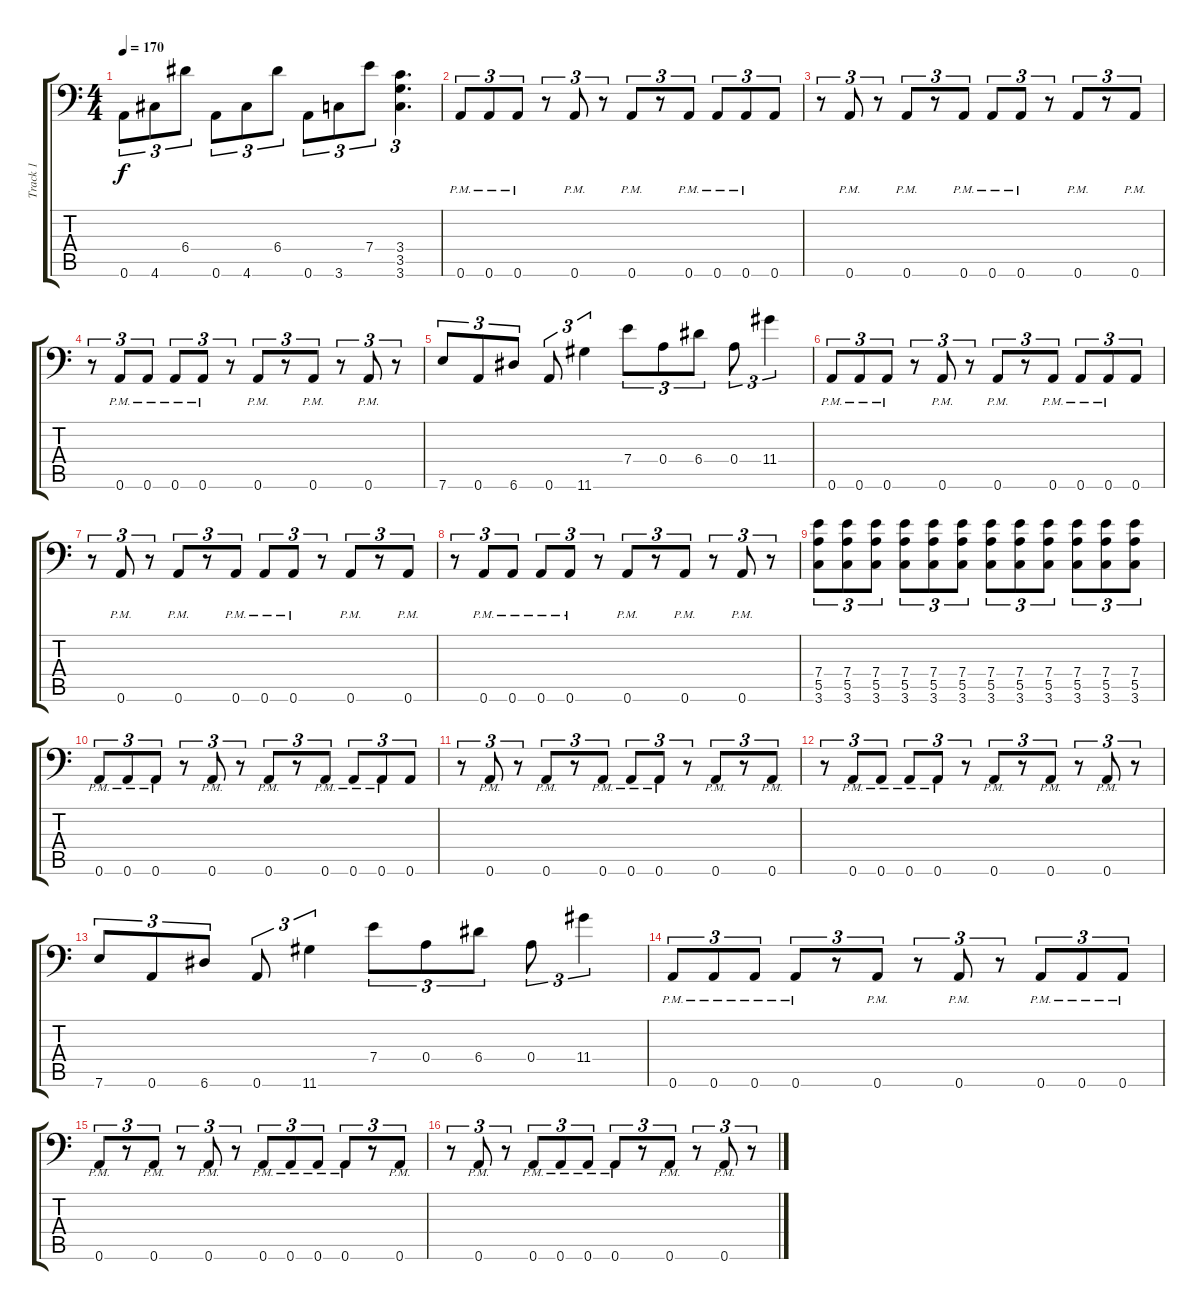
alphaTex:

\track ("Track 1" "Track 1") {instrument distortionguitar}
\staff {score tabs}
\tuning (D4 A3 F3 A2 E2 A1) {hide}
\ts (4 4)
\tempo 170
\clef f4
\ks c
0.6.8{tu (3 2) dy f} 4.6.8{tu (3 2)} 6.4.8{tu (3 2)} 0.6.8{tu (3 2)} 4.6.8{tu (3 2)} 6.4.8{tu (3 2)} 0.6.8{tu (3 2)} 3.6.8{tu (3 2)} 7.4.8{tu (3 2)} (3.4 3.5 3.6).4{d tu (3 2)} |
0.6{pm}.8{tu (3 2)} 0.6{pm}.8{tu (3 2)} 0.6{pm}.8{tu (3 2)} r.8{tu (3 2)} 0.6{pm}.8{tu (3 2)} r.8{tu (3 2)} 0.6{pm}.8{tu (3 2)} r.8{tu (3 2)} 0.6{pm}.8{tu (3 2)} 0.6{pm}.8{tu (3 2)} 0.6{pm}.8{tu (3 2)} 0.6.8{tu (3 2)} |
r.8{tu (3 2)} 0.6{pm}.8{tu (3 2)} r.8{tu (3 2)} 0.6{pm}.8{tu (3 2)} r.8{tu (3 2)} 0.6{pm}.8{tu (3 2)} 0.6{pm}.8{tu (3 2)} 0.6{pm}.8{tu (3 2)} r.8{tu (3 2)} 0.6{pm}.8{tu (3 2)} r.8{tu (3 2)} 0.6{pm}.8{tu (3 2)} |
r.8{tu (3 2)} 0.6{pm}.8{tu (3 2)} 0.6{pm}.8{tu (3 2)} 0.6{pm}.8{tu (3 2)} 0.6{pm}.8{tu (3 2)} r.8{tu (3 2)} 0.6{pm}.8{tu (3 2)} r.8{tu (3 2)} 0.6{pm}.8{tu (3 2)} r.8{tu (3 2)} 0.6{pm}.8{tu (3 2)} r.8{tu (3 2)} |
7.6.8{tu (3 2)} 0.6.8{tu (3 2)} 6.6.8{tu (3 2)} 0.6.8{tu (3 2)} 11.6.4{tu (3 2)} 7.4.8{tu (3 2)} 0.4.8{tu (3 2)} 6.4.8{tu (3 2)} 0.4.8{tu (3 2)} 11.4.4{tu (3 2)} |
0.6{pm}.8{tu (3 2)} 0.6{pm}.8{tu (3 2)} 0.6{pm}.8{tu (3 2)} r.8{tu (3 2)} 0.6{pm}.8{tu (3 2)} r.8{tu (3 2)} 0.6{pm}.8{tu (3 2)} r.8{tu (3 2)} 0.6{pm}.8{tu (3 2)} 0.6{pm}.8{tu (3 2)} 0.6{pm}.8{tu (3 2)} 0.6.8{tu (3 2)} |
r.8{tu (3 2)} 0.6{pm}.8{tu (3 2)} r.8{tu (3 2)} 0.6{pm}.8{tu (3 2)} r.8{tu (3 2)} 0.6{pm}.8{tu (3 2)} 0.6{pm}.8{tu (3 2)} 0.6{pm}.8{tu (3 2)} r.8{tu (3 2)} 0.6{pm}.8{tu (3 2)} r.8{tu (3 2)} 0.6{pm}.8{tu (3 2)} |
r.8{tu (3 2)} 0.6{pm}.8{tu (3 2)} 0.6{pm}.8{tu (3 2)} 0.6{pm}.8{tu (3 2)} 0.6{pm}.8{tu (3 2)} r.8{tu (3 2)} 0.6{pm}.8{tu (3 2)} r.8{tu (3 2)} 0.6{pm}.8{tu (3 2)} r.8{tu (3 2)} 0.6{pm}.8{tu (3 2)} r.8{tu (3 2)} |
(7.4 5.5 3.6).8{tu (3 2)} (7.4 5.5 3.6).8{tu (3 2)} (7.4 5.5 3.6).8{tu (3 2)} (7.4 5.5 3.6).8{tu (3 2)} (7.4 5.5 3.6).8{tu (3 2)} (7.4 5.5 3.6).8{tu (3 2)} (7.4 5.5 3.6).8{tu (3 2)} (7.4 5.5 3.6).8{tu (3 2)} (7.4 5.5 3.6).8{tu (3 2)} (7.4 5.5 3.6).8{tu (3 2)} (7.4 5.5 3.6).8{tu (3 2)} (7.4 5.5 3.6).8{tu (3 2)} |
0.6{pm}.8{tu (3 2)} 0.6{pm}.8{tu (3 2)} 0.6{pm}.8{tu (3 2)} r.8{tu (3 2)} 0.6{pm}.8{tu (3 2)} r.8{tu (3 2)} 0.6{pm}.8{tu (3 2)} r.8{tu (3 2)} 0.6{pm}.8{tu (3 2)} 0.6{pm}.8{tu (3 2)} 0.6{pm}.8{tu (3 2)} 0.6.8{tu (3 2)} |
r.8{tu (3 2)} 0.6{pm}.8{tu (3 2)} r.8{tu (3 2)} 0.6{pm}.8{tu (3 2)} r.8{tu (3 2)} 0.6{pm}.8{tu (3 2)} 0.6{pm}.8{tu (3 2)} 0.6{pm}.8{tu (3 2)} r.8{tu (3 2)} 0.6{pm}.8{tu (3 2)} r.8{tu (3 2)} 0.6{pm}.8{tu (3 2)} |
r.8{tu (3 2)} 0.6{pm}.8{tu (3 2)} 0.6{pm}.8{tu (3 2)} 0.6{pm}.8{tu (3 2)} 0.6{pm}.8{tu (3 2)} r.8{tu (3 2)} 0.6{pm}.8{tu (3 2)} r.8{tu (3 2)} 0.6{pm}.8{tu (3 2)} r.8{tu (3 2)} 0.6{pm}.8{tu (3 2)} r.8{tu (3 2)} |
7.6.8{tu (3 2)} 0.6.8{tu (3 2)} 6.6.8{tu (3 2)} 0.6.8{tu (3 2)} 11.6.4{tu (3 2)} 7.4.8{tu (3 2)} 0.4.8{tu (3 2)} 6.4.8{tu (3 2)} 0.4.8{tu (3 2)} 11.4.4{tu (3 2)} |
0.6{pm}.8{tu (3 2)} 0.6{pm}.8{tu (3 2)} 0.6{pm}.8{tu (3 2)} 0.6{pm}.8{tu (3 2)} r.8{tu (3 2)} 0.6{pm}.8{tu (3 2)} r.8{tu (3 2)} 0.6{pm}.8{tu (3 2)} r.8{tu (3 2)} 0.6{pm}.8{tu (3 2)} 0.6{pm}.8{tu (3 2)} 0.6{pm}.8{tu (3 2)} |
0.6{pm}.8{tu (3 2)} r.8{tu (3 2)} 0.6{pm}.8{tu (3 2)} r.8{tu (3 2)} 0.6{pm}.8{tu (3 2)} r.8{tu (3 2)} 0.6{pm}.8{tu (3 2)} 0.6{pm}.8{tu (3 2)} 0.6{pm}.8{tu (3 2)} 0.6{pm}.8{tu (3 2)} r.8{tu (3 2)} 0.6{pm}.8{tu (3 2)} |
r.8{tu (3 2)} 0.6{pm}.8{tu (3 2)} r.8{tu (3 2)} 0.6{pm}.8{tu (3 2)} 0.6{pm}.8{tu (3 2)} 0.6{pm}.8{tu (3 2)} 0.6{pm}.8{tu (3 2)} r.8{tu (3 2)} 0.6{pm}.8{tu (3 2)} r.8{tu (3 2)} 0.6{pm}.8{tu (3 2)} r.8{tu (3 2)}
